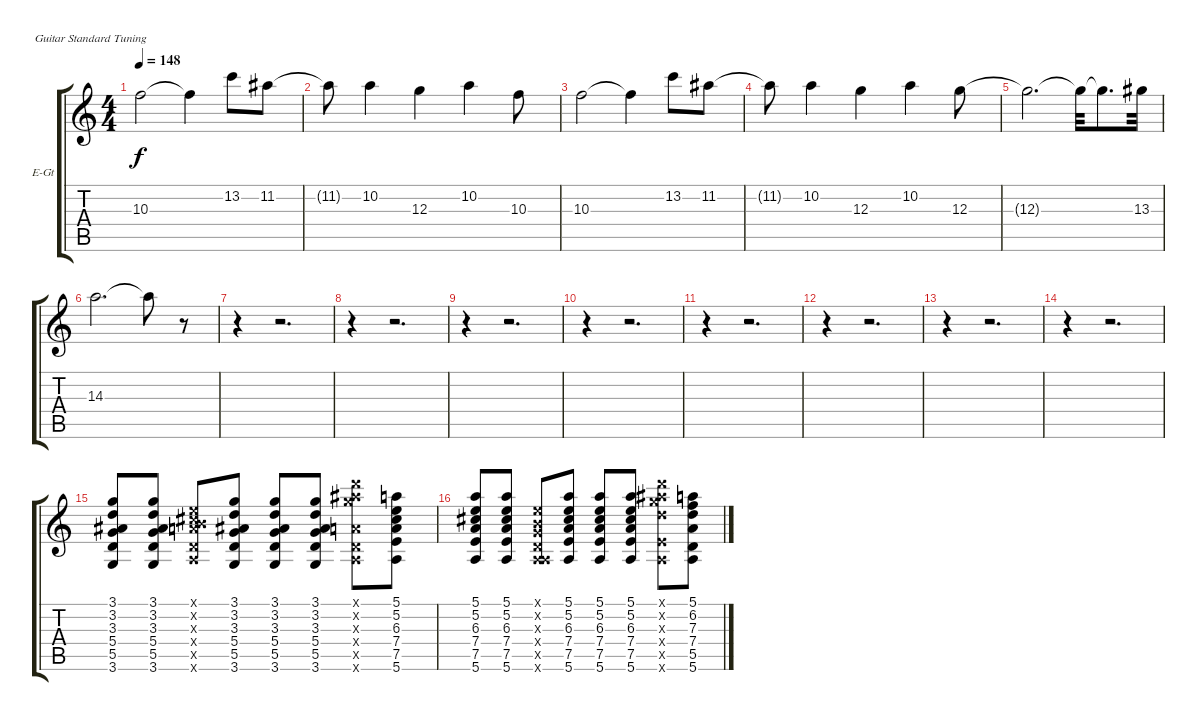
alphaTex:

\defaultSystemsLayout 4
\bracketExtendMode groupsimilarinstruments
\firstSystemTrackNameOrientation horizontal
\otherSystemsTrackNameOrientation horizontal
\track ("Наташа" "E-Gt") {instrument distortionguitar}
\staff {score tabs}
\tuning (E4 B3 G3 D3 A2 E2)
\ts (4 4)
\tempo 148
\clef g2
\scale
0.333333
\ks c
10.3.2{dy f} 10.3{t}.4 13.2.8 11.2.8 |
\scale
0.333333 11.2{t}.8 10.2.4 12.3.4 10.2.4 10.3.8 |
\scale
0.333333 10.3.2 10.3{t}.4 13.2.8 11.2.8 |
\scale
0.333333 11.2{t}.8 10.2.4 12.3.4 10.2.4 12.3.8 |
\scale
0.333333 12.3{t}.2{d} 12.3{t}.32 12.3{t}.8{d} 13.3.32 |
\scale
0.333333 14.3.2{d} 14.3{t}.8 r.8 |
\scale
0.333333 r.4 r.2{d} |
\scale
0.333333 r.4 r.2{d} |
\scale
0.333333 r.4 r.2{d} |
\scale
0.333333 r.4 r.2{d} |
\scale
0.333333 r.4 r.2{d} |
\scale
0.333333 r.4 r.2{d} |
\scale
0.333333 r.4 r.2{d} |
\scale
0.333333 r.4 r.2{d} |
\scale
0.333333 (3.1 3.2 3.3 5.4 5.5 3.6).8 (3.1 3.2 3.3 5.4 5.5 3.6).8 (0.1{x} 0.2{x} 6.3{x} 7.4{x} 5.5{x} 5.6{x}).8 (3.1 3.2 3.3 5.4 5.5 3.6).8 (3.1 3.2 3.3 5.4 5.5 3.6).8 (3.1 3.2 3.3 5.4 5.5 3.6).8 (10.1{x} 11.2{x} 12.3{x} 7.4{x} 5.5{x} 5.6{x}).8 (5.1 5.2 6.3 7.4 7.5 5.6).8 |
(5.1 5.2 6.3 7.4 7.5 5.6).8 (5.1 5.2 6.3 7.4 7.5 5.6).8 (0.1{x} 0.2{x} 0.3{x} 0.4{x} 0.5{x} 5.6{x}).8 (5.1 5.2 6.3 7.4 7.5 5.6).8 (5.1 5.2 6.3 7.4 7.5 5.6).8 (5.1 5.2 6.3 7.4 7.5 5.6).8 (10.1{x} 11.2{x} 12.3{x} 12.4{x} 7.5{x} 5.6{x}).8 (5.1 6.2 7.3 7.4 5.5 5.6).8
